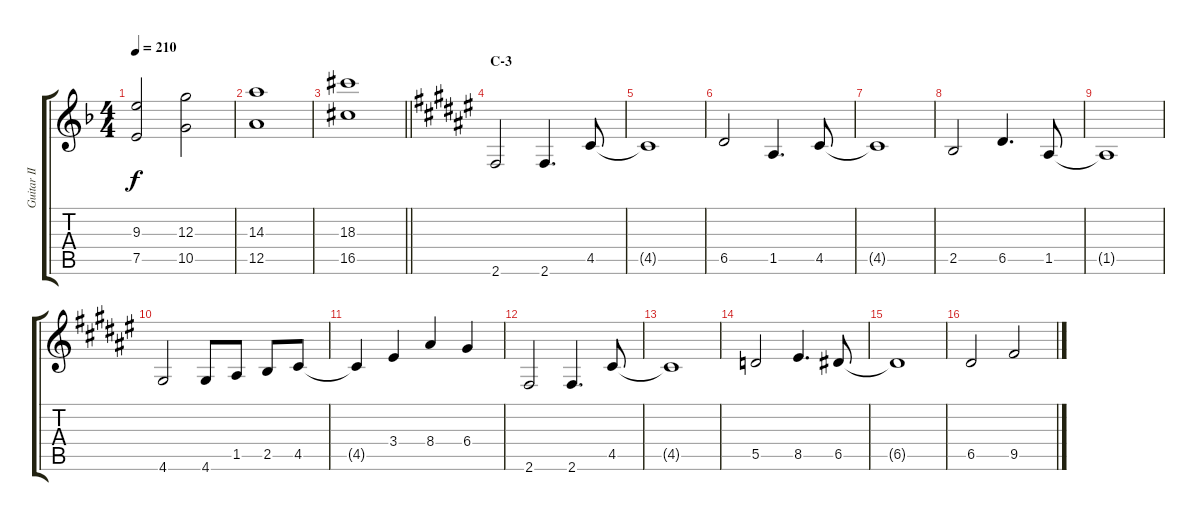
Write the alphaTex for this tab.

\track ("Guitar II (Nakano Azusa)" "Guitar II ") {instrument distortionguitar}
\staff {score tabs}
\tuning (E4 B3 G3 D3 A2 E2) {hide}
\ts (4 4)
\tempo 210
\clef g2
\ks f
(9.3 7.5).2{dy f} (12.3 10.5).2 |
(14.3 12.5).1 |
\barLineRight lightlight
(18.3{acc #} 16.5{acc #}).1 |
\section ("" "C-3")
\ks f#
2.6.2 2.6.4{d} 4.5.8 |
4.5{t}.1 |
6.5.2 1.5.4{d} 4.5.8 |
4.5{t}.1 |
2.5.2 6.5.4{d} 1.5.8 |
1.5{t}.1 |
4.6.2 4.6.8 1.5.8 2.5.8 4.5.8 |
4.5{t}.4 3.4.4 8.4.4 6.4.4 |
2.6.2 2.6.4{d} 4.5.8 |
4.5{t}.1 |
5.5.2 8.5.4{d} 6.5.8 |
6.5{t}.1 |
6.5.2 9.5.2
